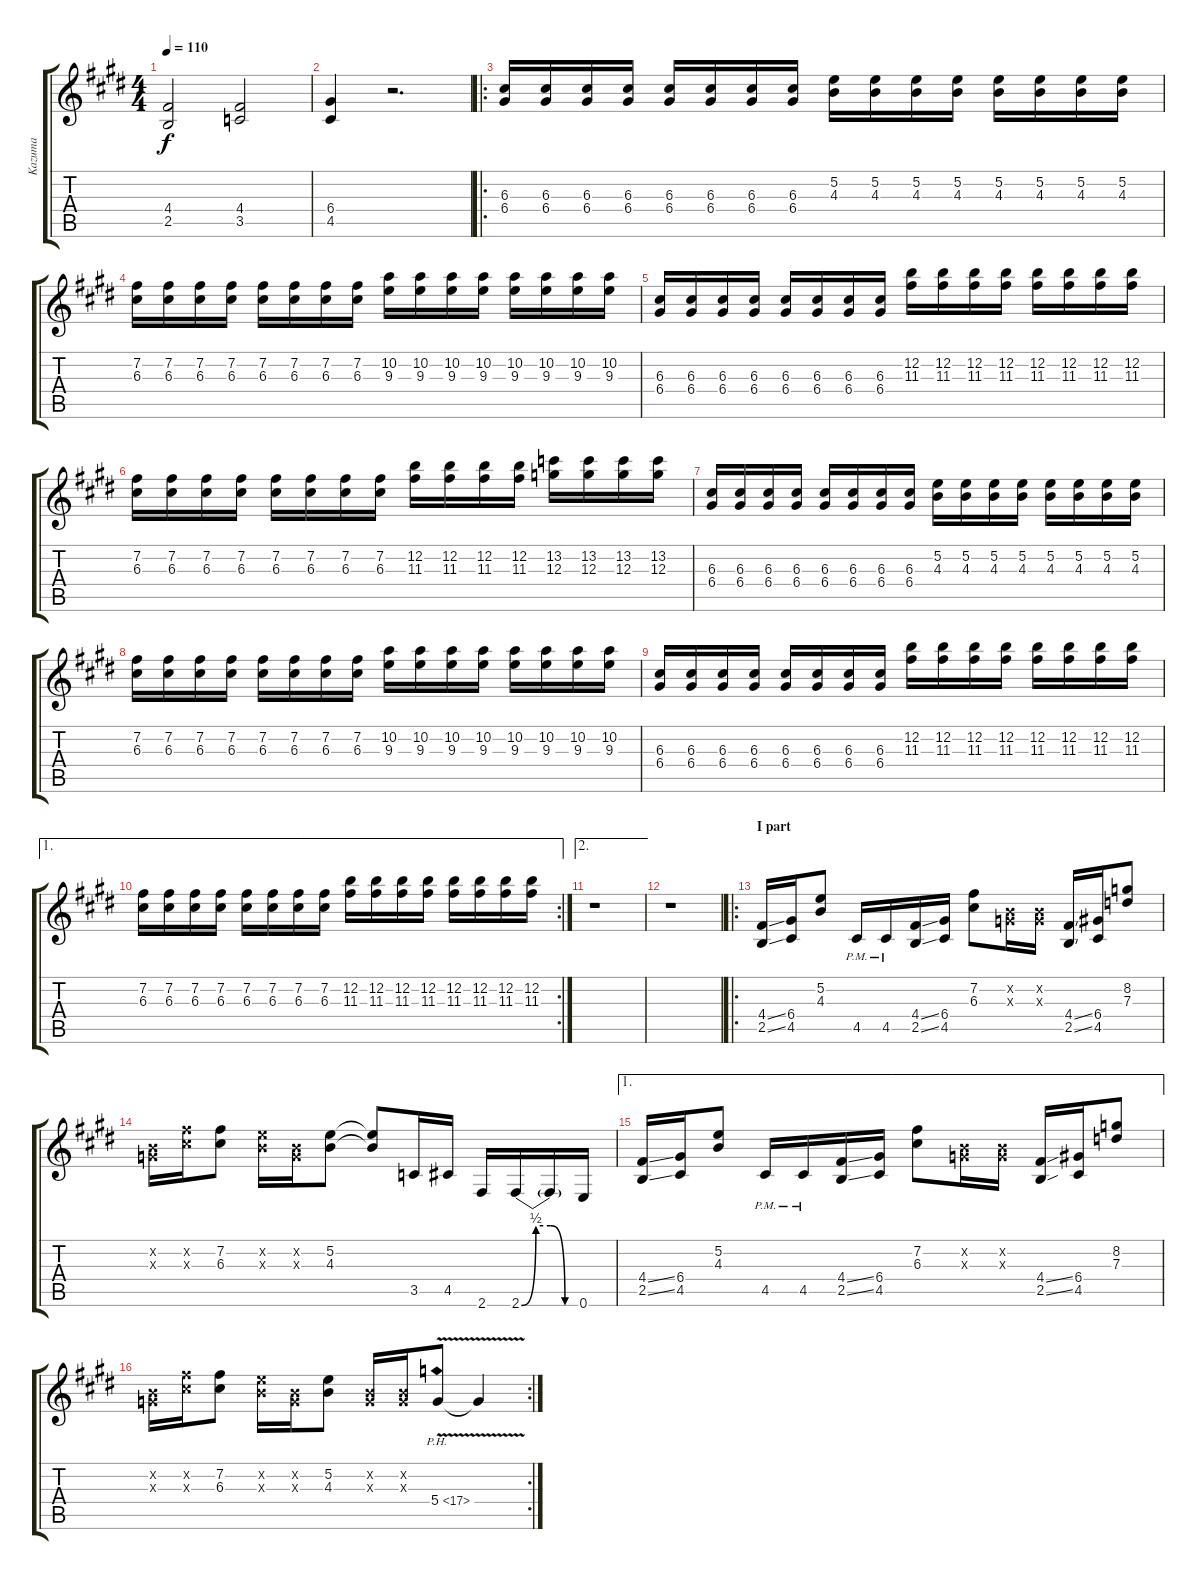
\track ("Kazuma" "Kazuma") {instrument overdrivenguitar}
\staff {score tabs}
\tuning (E4 B3 G3 D3 A2 E2) {hide}
\ts (4 4)
\tempo 110
\clef g2
\ks c#minor
(4.4 2.5).2{dy f} (4.4 3.5).2 |
(6.4 4.5).4 r.2{d} |
\ro
(6.3 6.4).16 (6.3 6.4).16 (6.3 6.4).16 (6.3 6.4).16 (6.3 6.4).16 (6.3 6.4).16 (6.3 6.4).16 (6.3 6.4).16 (5.2 4.3).16 (5.2 4.3).16 (5.2 4.3).16 (5.2 4.3).16 (5.2 4.3).16 (5.2 4.3).16 (5.2 4.3).16 (5.2 4.3).16 |
(7.2 6.3).16 (7.2 6.3).16 (7.2 6.3).16 (7.2 6.3).16 (7.2 6.3).16 (7.2 6.3).16 (7.2 6.3).16 (7.2 6.3).16 (10.2 9.3).16 (10.2 9.3).16 (10.2 9.3).16 (10.2 9.3).16 (10.2 9.3).16 (10.2 9.3).16 (10.2 9.3).16 (10.2 9.3).16 |
(6.3 6.4).16 (6.3 6.4).16 (6.3 6.4).16 (6.3 6.4).16 (6.3 6.4).16 (6.3 6.4).16 (6.3 6.4).16 (6.3 6.4).16 (12.2 11.3).16 (12.2 11.3).16 (12.2 11.3).16 (12.2 11.3).16 (12.2 11.3).16 (12.2 11.3).16 (12.2 11.3).16 (12.2 11.3).16 |
(7.2 6.3).16 (7.2 6.3).16 (7.2 6.3).16 (7.2 6.3).16 (7.2 6.3).16 (7.2 6.3).16 (7.2 6.3).16 (7.2 6.3).16 (12.2 11.3).16 (12.2 11.3).16 (12.2 11.3).16 (12.2 11.3).16 (13.2 12.3).16 (13.2 12.3).16 (13.2 12.3).16 (13.2 12.3).16 |
(6.3 6.4).16 (6.3 6.4).16 (6.3 6.4).16 (6.3 6.4).16 (6.3 6.4).16 (6.3 6.4).16 (6.3 6.4).16 (6.3 6.4).16 (5.2 4.3).16 (5.2 4.3).16 (5.2 4.3).16 (5.2 4.3).16 (5.2 4.3).16 (5.2 4.3).16 (5.2 4.3).16 (5.2 4.3).16 |
(7.2 6.3).16 (7.2 6.3).16 (7.2 6.3).16 (7.2 6.3).16 (7.2 6.3).16 (7.2 6.3).16 (7.2 6.3).16 (7.2 6.3).16 (10.2 9.3).16 (10.2 9.3).16 (10.2 9.3).16 (10.2 9.3).16 (10.2 9.3).16 (10.2 9.3).16 (10.2 9.3).16 (10.2 9.3).16 |
(6.3 6.4).16 (6.3 6.4).16 (6.3 6.4).16 (6.3 6.4).16 (6.3 6.4).16 (6.3 6.4).16 (6.3 6.4).16 (6.3 6.4).16 (12.2 11.3).16 (12.2 11.3).16 (12.2 11.3).16 (12.2 11.3).16 (12.2 11.3).16 (12.2 11.3).16 (12.2 11.3).16 (12.2 11.3).16 |
\ae 1
\rc 2
(7.2 6.3).16 (7.2 6.3).16 (7.2 6.3).16 (7.2 6.3).16 (7.2 6.3).16 (7.2 6.3).16 (7.2 6.3).16 (7.2 6.3).16 (12.2 11.3).16 (12.2 11.3).16 (12.2 11.3).16 (12.2 11.3).16 (12.2 11.3).16 (12.2 11.3).16 (12.2 11.3).16 (12.2 11.3).16 |
\ae 2
r.1 |
r.1 |
\ro
\section ("" "I part")
(4.4{ss} 2.5{ss}).16 (6.4 4.5).16 (5.2 4.3).8 4.5{pm}.16 4.5{pm}.16 (4.4{ss} 2.5{ss}).16 (6.4 4.5).16 (7.2 6.3).8 (0.2{x} 0.3{x}).16 (0.2{x} 0.3{x}).16 (4.4{ss} 2.5{ss}).16 (6.4 4.5).16 (8.2 7.3).8 |
(0.2{x} 0.3{x}).16 (7.2{x} 6.3{x}).16 (7.2 6.3).8 (5.2{x} 4.3{x}).16 (0.2{x} 0.3{x}).16 (5.2 4.3).8 (5.2{t} 4.3{t}).8 3.5.16 4.5.16 2.6.16 2.6{be (custom 0 0 15 2 30 2 45 0 60 0)}.16 2.6{t}.16 0.6.16 |
\ae 1
(4.4{ss} 2.5{ss}).16 (6.4 4.5).16 (5.2 4.3).8 4.5{pm}.16 4.5{pm}.16 (4.4{ss} 2.5{ss}).16 (6.4 4.5).16 (7.2 6.3).8 (0.2{x} 0.3{x}).16 (0.2{x} 0.3{x}).16 (4.4{ss} 2.5{ss}).16 (6.4 4.5).16 (8.2 7.3).8 |
\rc 2
(0.2{x} 0.3{x}).16 (7.2{x} 6.3{x}).16 (7.2 6.3).8 (5.2{x} 4.3{x}).16 (0.2{x} 0.3{x}).16 (5.2 4.3).8 (0.2{x} 0.3{x}).16 (0.2{x} 0.3{x}).16 5.4{ph 12 v}.8 5.4{t}.4
